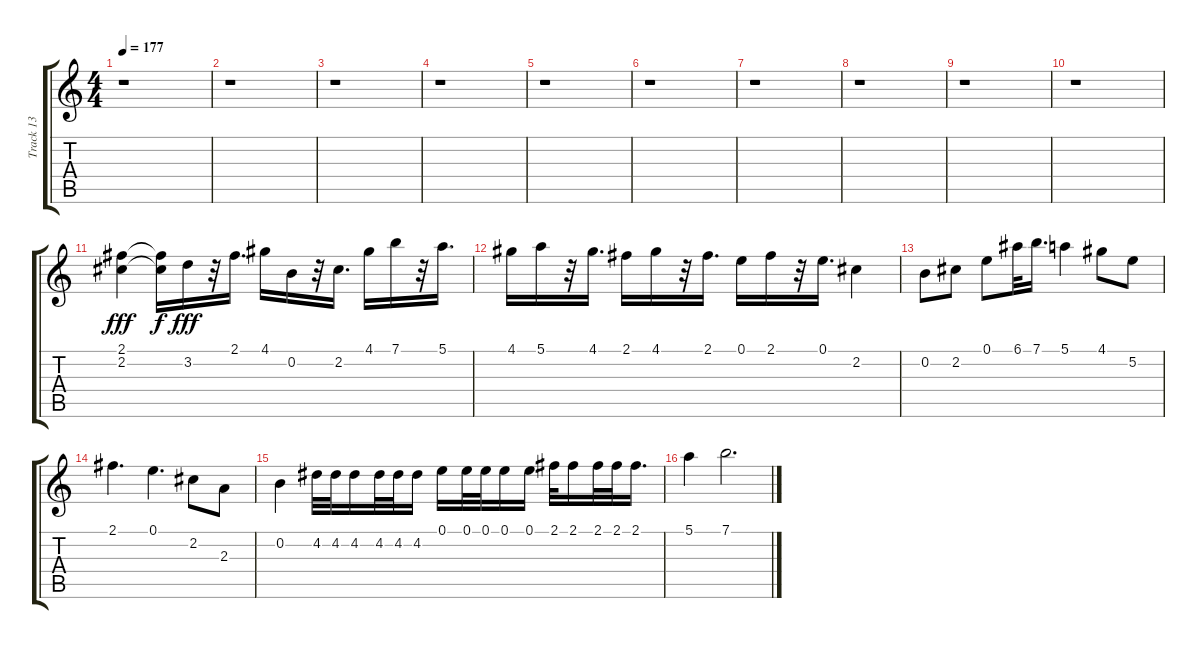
\track ("Track 13" "Track 13") {instrument distortionguitar}
\staff {score tabs}
\tuning (E4 B3 G3 D3 A2 E2) {hide}
\ts (4 4)
\tempo 177
\clef g2
\ks c
r.1{dy f} |
r.1 |
r.1 |
r.1 |
r.1 |
r.1 |
r.1 |
r.1 |
r.1 |
r.1 |
(2.1 2.2).4{dy fff} (2.1{t} 2.2{t}).16{dy f} 3.2.16{dy fff} r.32 2.1.16{d} 4.1.16 0.2.16 r.32 2.2.16{d} 4.1.16 7.1.16 r.32 5.1.16{d} |
4.1.16 5.1.16 r.32 4.1.16{d} 2.1.16 4.1.16 r.32 2.1.16{d} 0.1.16 2.1.16 r.32 0.1.16{d} 2.2.4 |
0.2.8 2.2.8 0.1.8 6.1.32 7.1.16{d} 5.1.4 4.1.8 5.2.8 |
2.1.4{d} 0.1.4{d} 2.2.8 2.3.8 |
0.2.4 4.2.32 4.2.32 4.2.16 4.2.32 4.2.32 4.2.16 0.1.16 0.1.32 0.1.32 0.1.16 0.1.16 2.1.32 2.1.16 2.1.32 2.1.32 2.1.16{d} |
5.1.4 7.1.2{d}
